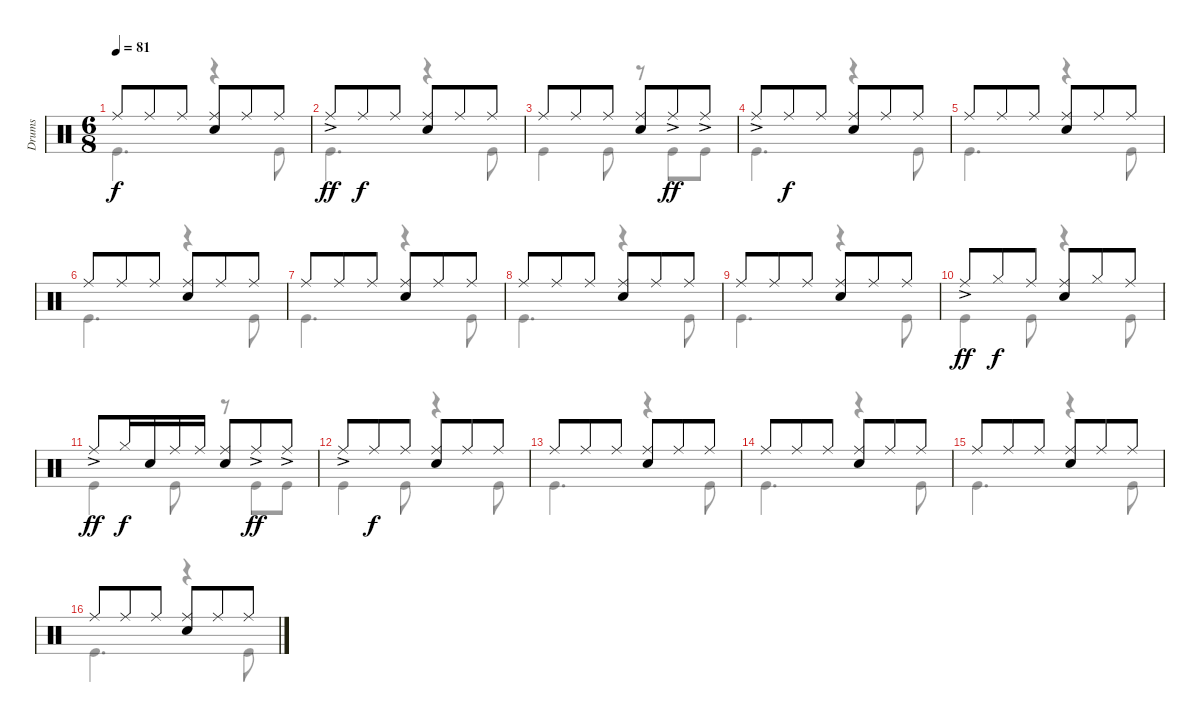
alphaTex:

\track ("Drums" "Drums") {instrument percussion}
\staff {score}
\articulation defaults
\voice
\ts (6 8)
\tempo 81
\clef neutral
\ks c "Ride (middle)".8{dy f} "Ride (middle)".8 "Ride (middle)".8
("Ride (middle)" "Snare (hit) 2").8 "Ride (middle)".8 "Ride (middle)".8 |
"Ride (middle)"{ac}.8{dy ff} "Ride (middle)".8{dy f} "Ride (middle)".8 ("Ride (middle)" "Snare (hit) 2").8 "Ride (middle)".8 "Ride (middle)".8 |
"Ride (middle)".8 "Ride (middle)".8 "Ride (middle)".8 ("Ride (middle)" "Snare (hit) 2").8 "Ride (middle)"{ac}.8{dy ff} "Ride (middle)"{ac}.8 |
"Ride (middle)"{ac}.8 "Ride (middle)".8{dy f} "Ride (middle)".8 ("Ride (middle)" "Snare (hit) 2").8 "Ride (middle)".8 "Ride (middle)".8 |
"Ride (middle)".8 "Ride (middle)".8 "Ride (middle)".8 ("Ride (middle)" "Snare (hit) 2").8 "Ride (middle)".8 "Ride (middle)".8 |
"Ride (middle)".8 "Ride (middle)".8 "Ride (middle)".8 ("Ride (middle)" "Snare (hit) 2").8 "Ride (middle)".8 "Ride (middle)".8 |
"Ride (middle)".8 "Ride (middle)".8 "Ride (middle)".8 ("Ride (middle)" "Snare (hit) 2").8 "Ride (middle)".8 "Ride (middle)".8 |
"Ride (middle)".8 "Ride (middle)".8 "Ride (middle)".8 ("Ride (middle)" "Snare (hit) 2").8 "Ride (middle)".8 "Ride (middle)".8 |
"Ride (middle)".8 "Ride (middle)".8 "Ride (middle)".8 ("Ride (middle)" "Snare (hit) 2").8 "Ride (middle)".8 "Ride (middle)".8 |
"Ride (middle)"{ac}.8{dy ff} "Hi-Hat (closed)".8{dy f} "Ride (middle)".8 ("Ride (middle)" "Snare (hit) 2").8 "Hi-Hat (closed)".8 "Ride (middle)".8 |
"Ride (middle)"{ac}.8{dy ff} "Hi-Hat (closed)".16{dy f} "Snare (hit) 2".16 "Ride (middle)".16 "Ride (middle)".16 ("Ride (middle)" "Snare (hit) 2").8 "Ride (middle)"{ac}.8{dy ff} "Ride (middle)"{ac}.8 |
"Ride (middle)"{ac}.8 "Ride (middle)".8{dy f} "Ride (middle)".8 ("Ride (middle)" "Snare (hit) 2").8 "Ride (middle)".8 "Ride (middle)".8 |
"Ride (middle)".8 "Ride (middle)".8 "Ride (middle)".8 ("Ride (middle)" "Snare (hit) 2").8 "Ride (middle)".8 "Ride (middle)".8 |
"Ride (middle)".8 "Ride (middle)".8 "Ride (middle)".8 ("Ride (middle)" "Snare (hit) 2").8 "Ride (middle)".8 "Ride (middle)".8 |
"Ride (middle)".8 "Ride (middle)".8 "Ride (middle)".8 ("Ride (middle)" "Snare (hit) 2").8 "Ride (middle)".8 "Ride (middle)".8 |
"Ride (middle)".8 "Ride (middle)".8 "Ride (middle)".8 ("Ride (middle)" "Snare (hit) 2").8 "Ride (middle)".8 "Ride (middle)".8
\voice
\clef neutral
\ottava regular
\simile none
\ks c "Kick (hit)".4{d dy f}
r.4 "Kick (hit)".8 |
"Kick (hit)".4{d} r.4 "Kick (hit)".8 |
"Kick (hit)".4 "Kick (hit)".8 r.8 "Kick (hit)".8 "Kick (hit)".8 |
"Kick (hit)".4{d} r.4 "Kick (hit)".8 |
"Kick (hit)".4{d} r.4 "Kick (hit)".8 |
"Kick (hit)".4{d} r.4 "Kick (hit)".8 |
"Kick (hit)".4{d} r.4 "Kick (hit)".8 |
"Kick (hit)".4{d} r.4 "Kick (hit)".8 |
"Kick (hit)".4{d} r.4 "Kick (hit)".8 |
"Kick (hit)".4 "Kick (hit)".8 r.4 "Kick (hit)".8 |
"Kick (hit)".4 "Kick (hit)".8 r.8 "Kick (hit)".8 "Kick (hit)".8 |
"Kick (hit)".4 "Kick (hit)".8 r.4 "Kick (hit)".8 |
"Kick (hit)".4{d} r.4 "Kick (hit)".8 |
"Kick (hit)".4{d} r.4 "Kick (hit)".8 |
"Kick (hit)".4{d} r.4 "Kick (hit)".8 |
"Kick (hit)".4{d} r.4 "Kick (hit)".8
